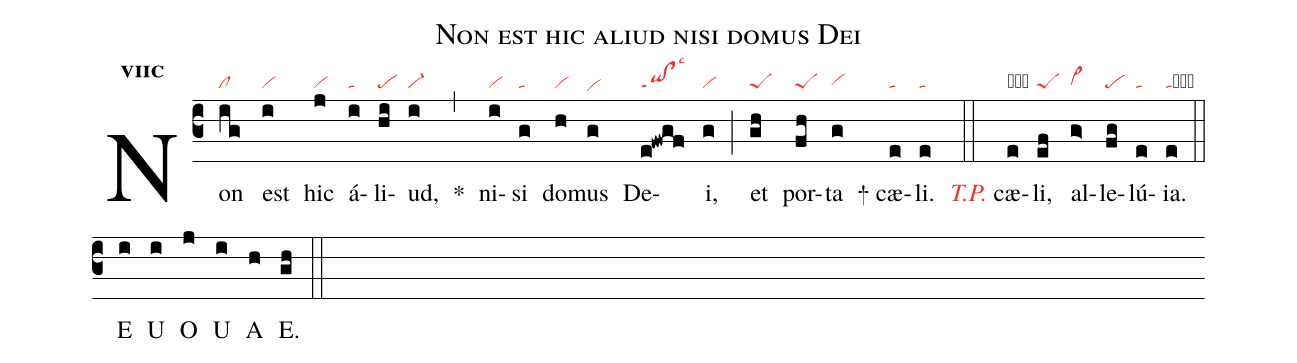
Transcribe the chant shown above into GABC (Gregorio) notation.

name:Non est hic aliud nisi domus Dei;
office-part:an;
mode:7c;
nabc-lines:1;
%%
initial-style: 1;
name: Non est hic aliud nisi domus Dei;
mode:7;
office-part: Antiphona;
annotation: Ant.;
annotation: vii c;
nabc-lines:1;
%%
(c3) Non(ig|cl) est(i|vi) hic(j|vi) á(i|ta)li(hi|pe)ud,(i|vi-) <sp>*</sp>(,) ni(i|vi)si(g|ta) do(h|vi)mus(g|vihe) De(e!fwgf|qi!clppt1lsc3)i,(g|vi) (;) et(gh|peS) por(fh|peS)ta(g|vihg) <sp>+</sp> cæ(e|ta)li.(e|ta) (::) <i><c>T.P.</c></i> cæ(e|obta)li,(ef|peS) al(g>|vi>hg)le(fg|pe)lú(e|ta){ia}.(e|tacb) (::)
<eu>E(i) U(i) O(j) U(i) A(h) E.(gh) </eu>(::)
